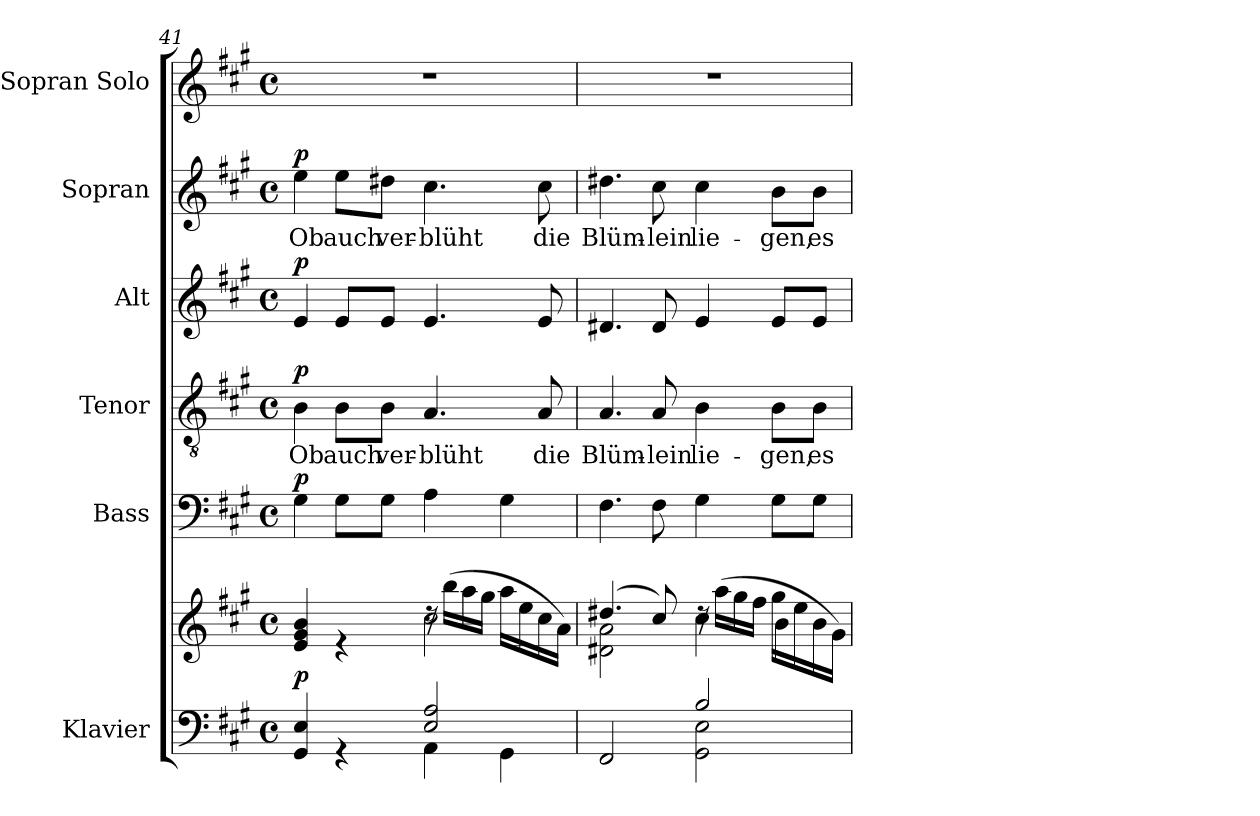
**kern	**kern	**dynam	**kern	**dynam	**kern	**text	**dynam	**kern	**dynam	**kern	**text	**dynam	**kern
*part6	*part6	*part6	*part5	*part5	*part4	*part4	*part4	*part3	*part3	*part2	*part2	*part2	*part1
*staff7	*staff6	*staff6/7	*staff5	*staff5	*staff4	*staff4	*staff4	*staff3	*staff3	*staff2	*staff2	*staff2	*staff1
*I"Klavier	*	*	*I"Bass	*	*I"Tenor	*	*	*I"Alt	*	*I"Sopran	*	*	*I"Sopran Solo
*	*	*	*I'B	*	*I'T	*	*	*I'A	*	*I'S	*	*	*
!!LO:PB:g=z
*clefF4	*clefG2	*	*clefF4	*	*clefGv2	*	*	*clefG2	*	*clefG2	*	*	*clefG2
*k[f#c#g#]	*k[f#c#g#]	*	*k[f#c#g#]	*	*k[f#c#g#]	*	*	*k[f#c#g#]	*	*k[f#c#g#]	*	*	*k[f#c#g#]
*M4/4	*M4/4	*	*M4/4	*	*M4/4	*	*	*M4/4	*	*M4/4	*	*	*M4/4
*met(c)	*met(c)	*	*met(c)	*	*met(c)	*	*	*met(c)	*	*met(c)	*	*	*met(c)
=41	=41	=41	=41	=41	=41	=41	=41	=41	=41	=41	=41	=41	=41
*^	*^	*	*	*	*	*	*	*	*	*	*	*	*
!	!	!	!	!LO:DY:a=2	!	!LO:DY:a	!	!LO:LY:b	!LO:DY:a	!	!LO:DY:a	!	!LO:LY:b	!LO:DY:a	!
4GG#/ 4E/	2ryy	4e/ 4g#/ 4b/	2ryy	p	4G#\	p	4B\	Ob	p	4e/	p	4ee\	Ob	p	1r
!	!	!	!	!	!	!	!	!LO:LY:b	!	!	!	!	!LO:LY:b	!	!
4rGG	.	4re	.	.	8G#\L	.	8B\L	auch	.	8e/L	.	8ee\L	auch	.	.
!	!	!	!	!	!	!	!	!LO:LY:b	!	!	!	!	!LO:LY:b	!	!
.	.	.	.	.	8G#\J	.	8B\J	ver-	.	8e/J	.	8dd#X\J	ver-	.	.
!	!	!	!	!	!	!	!	!LO:LY:b	!	!	!	!	!LO:LY:b	!	!
2E/ 2A/	4AA\	16rdd	2cc#\	.	4A\	.	4.A/	-blüht	.	4.e/	.	4.cc#\	-blüht	.	.
.	.	(>16bb\LL	.	.	.	.	.	.	.	.	.	.	.	.	.
.	.	16aa\	.	.	.	.	.	.	.	.	.	.	.	.	.
.	.	16gg#\JJ	.	.	.	.	.	.	.	.	.	.	.	.	.
.	4GG#\	16aa\LL	.	.	4G#\	.	.	.	.	.	.	.	.	.	.
.	.	16ee\	.	.	.	.	.	.	.	.	.	.	.	.	.
!	!	!	!	!	!	!	!	!LO:LY:b	!	!	!	!	!LO:LY:b	!	!
.	.	16cc#\	.	.	.	.	8A/	die	.	8e/	.	8cc#\	die	.	.
.	.	16a\JJ)	.	.	.	.	.	.	.	.	.	.	.	.	.
=42	=42	=42	=42	=42	=42	=42	=42	=42	=42	=42	=42	=42	=42	=42	=42
!	!	!	!	!	!	!	!	!LO:LY:b	!	!	!	!	!LO:LY:b	!	!
2FF#/	2ryy	(4.dd#X/	2d#X\ 2a\	.	4.F#\	.	4.A/	Blüm-	.	4.d#X/	.	4.dd#X\	Blüm-	.	1r
!	!	!	!	!	!	!	!	!LO:LY:b	!	!	!	!	!LO:LY:b	!	!
.	.	8cc#/)	.	.	8F#\	.	8A/	-lein	.	8d#/	.	8cc#\	-lein	.	.
!	!	!	!	!	!	!	!	!LO:LY:b	!	!	!	!	!LO:LY:b	!	!
2B/	2GG#\ 2E\	16rdd	4cc#\	.	4G#\	.	4B\	lie-	.	4e/	.	4cc#\	lie-	.	.
.	.	(>16aa\LL	.	.	.	.	.	.	.	.	.	.	.	.	.
.	.	16gg#\	.	.	.	.	.	.	.	.	.	.	.	.	.
.	.	16ff#\JJ	.	.	.	.	.	.	.	.	.	.	.	.	.
!	!	!	!	!	!	!	!	!LO:LY:b	!	!	!	!	!LO:LY:b	!	!
.	.	16gg#\LL	4b\	.	8G#\L	.	8B\L	-gen,	.	8e/L	.	8b\L	-gen,	.	.
.	.	16ee\	.	.	.	.	.	.	.	.	.	.	.	.	.
!	!	!	!	!	!	!	!	!LO:LY:b	!	!	!	!	!LO:LY:b	!	!
.	.	16b\	.	.	8G#\J	.	8B\J	es	.	8e/J	.	8b\J	es	.	.
.	.	16g#\JJ)	.	.	.	.	.	.	.	.	.	.	.	.	.
*v	*v	*	*	*	*	*	*	*	*	*	*	*	*	*	*
*	*v	*v	*	*	*	*	*	*	*	*	*	*	*	*
=	=	=	=	=	=	=	=	=	=	=	=	=	=
*-	*-	*-	*-	*-	*-	*-	*-	*-	*-	*-	*-	*-	*-
